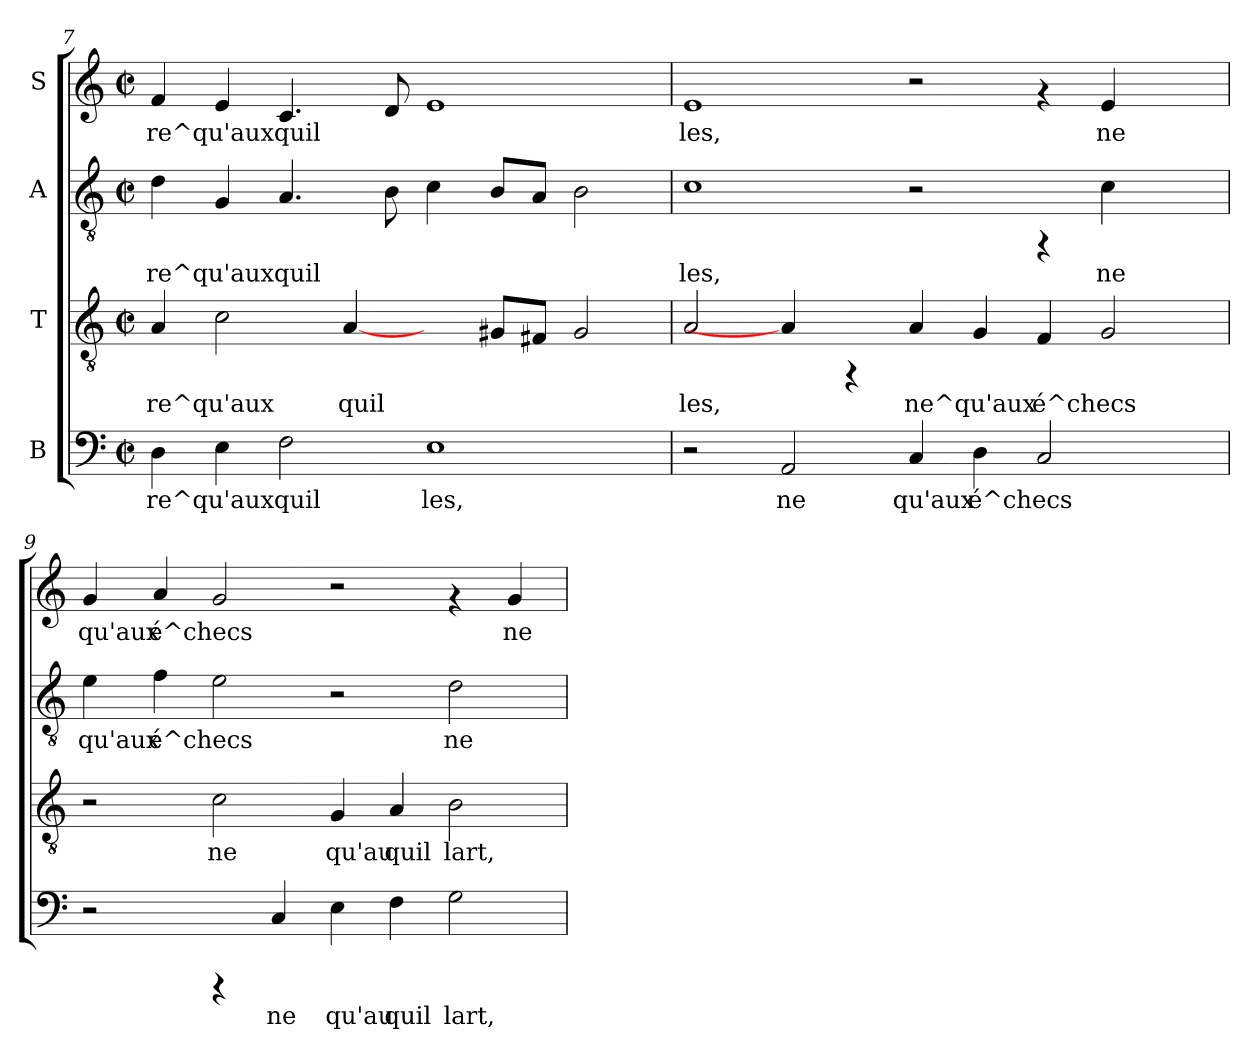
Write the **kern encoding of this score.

**kern	**text	**kern	**text	**kern	**text	**kern	**text
*part4	*part4	*part3	*part3	*part2	*part2	*part1	*part1
*staff4	*staff4	*staff3	*staff3	*staff2	*staff2	*staff1	*staff1
*I"B	*	*I"T	*	*I"A	*	*I"S	*
*clefF4	*	*clefGv2	*	*clefGv2	*	*clefG2	*
*k[]	*	*k[]	*	*k[]	*	*k[]	*
*C:	*	*C:	*	*C:	*	*C:	*
*M2/2	*	*M2/2	*	*M2/2	*	*M2/2	*
*met(c|)	*	*met(c|)	*	*met(c|)	*	*met(c|)	*
=7	=7	=7	=7	=7	=7	=7	=7
!	!LO:LY:b:cj	!	!LO:LY:b:cj	!	!LO:LY:b:cj	!	!LO:LY:b:cj
4D\	re^qu'aux	4A/	re^qu'aux	4d\	re^qu'aux	4f/	re^qu'aux
!	!LO:LY:b:cj	!	!LO:LY:b:cj	!	!LO:LY:b:cj	!	!LO:LY:b:cj
4E\	.	2c\	.	4G/	.	4e/	.
!	!LO:LY:b:cj	!	!	!	!LO:LY:b:cj	!	!LO:LY:b:cj
2F\	quil	.	.	4.A/	quil	4.c/	quil
!	!	!	!LO:LY:b:cj	!	!	!	!
.	.	[4A/	quil	.	.	.	.
!	!	!	!	!	!LO:LY:b:cj	!	!LO:LY:b:cj
.	.	.	.	8B\	.	8d/	.
!	!LO:LY:b:cj	!	!	!	!LO:LY:b:cj	!	!LO:LY:b:cj
1E	les,	4ryy	.	4c\	.	1e	.
!	!	!	!LO:LY:b:cj	!	!LO:LY:b:cj	!	!
.	.	8G#X/L	.	8B/L	.	.	.
!	!	!	!LO:LY:b:cj	!	!LO:LY:b:cj	!	!
.	.	8F#/J	.	8A/J	.	.	.
!	!	!	!LO:LY:b:cj	!	!LO:LY:b:cj	!	!
.	.	2G#/	.	2B\	.	.	.
!!LO:PB:g=z
=8	=8	=8	=8	=8	=8	=8	=8
!	!	!	!LO:LY:b:cj	!	!LO:LY:b:cj	!	!LO:LY:b:cj
2r	.	2A/	les,	1c	les,	1e	les,
!	!LO:LY:b:cj	!	!	!	!	!	!
2AA/	ne	4A/]	.	.	.	.	.
.	.	4rFF	.	.	.	.	.
!	!LO:LY:b:cj	!	!LO:LY:b:cj	!	!	!	!
4C/	qu'aux	4A/	ne^qu'aux	2r	.	2r	.
!	!LO:LY:b:cj	!	!LO:LY:b:cj	!	!	!	!
4D\	é^checs	4G/	.	.	.	.	.
!	!LO:LY:b:cj	!	!LO:LY:b:cj	!	!	!	!
2C/	.	4F/	é^checs	4rFF	.	4rf	.
!	!	!	!LO:LY:b:cj	!	!LO:LY:b:cj	!	!LO:LY:b:cj
.	.	2G/	.	4c\	ne	4e/	ne
4ryy	.	.	.	4ryy	.	4ryy	.
=9	=9	=9	=9	=9	=9	=9	=9
!	!	!	!	!	!LO:LY:b:cj	!	!LO:LY:b:cj
2r	.	2r	.	4e\	qu'aux	4g/	qu'aux
!	!	!	!	!	!LO:LY:b:cj	!	!LO:LY:b:cj
.	.	.	.	4f\	é^checs	4a/	é^checs
!	!	!	!LO:LY:b:cj	!	!LO:LY:b:cj	!	!LO:LY:b:cj
4rCCC	.	2c\	ne	2e\	.	2g/	.
!	!LO:LY:b:cj	!	!	!	!	!	!
4C/	ne	.	.	.	.	.	.
!	!LO:LY:b:cj	!	!LO:LY:b:cj	!	!	!	!
4E\	qu'au	4G/	qu'au	2r	.	2r	.
!	!LO:LY:b:cj	!	!LO:LY:b:cj	!	!	!	!
4F\	quil	4A/	quil	.	.	.	.
!	!LO:LY:b:cj	!	!LO:LY:b:cj	!	!LO:LY:b:cj	!	!
2G\	lart,	2B\	lart,	2d\	ne	4rf	.
!	!	!	!	!	!	!	!LO:LY:b:cj
.	.	.	.	.	.	4g/	ne
=	=	=	=	=	=	=	=
*-	*-	*-	*-	*-	*-	*-	*-
